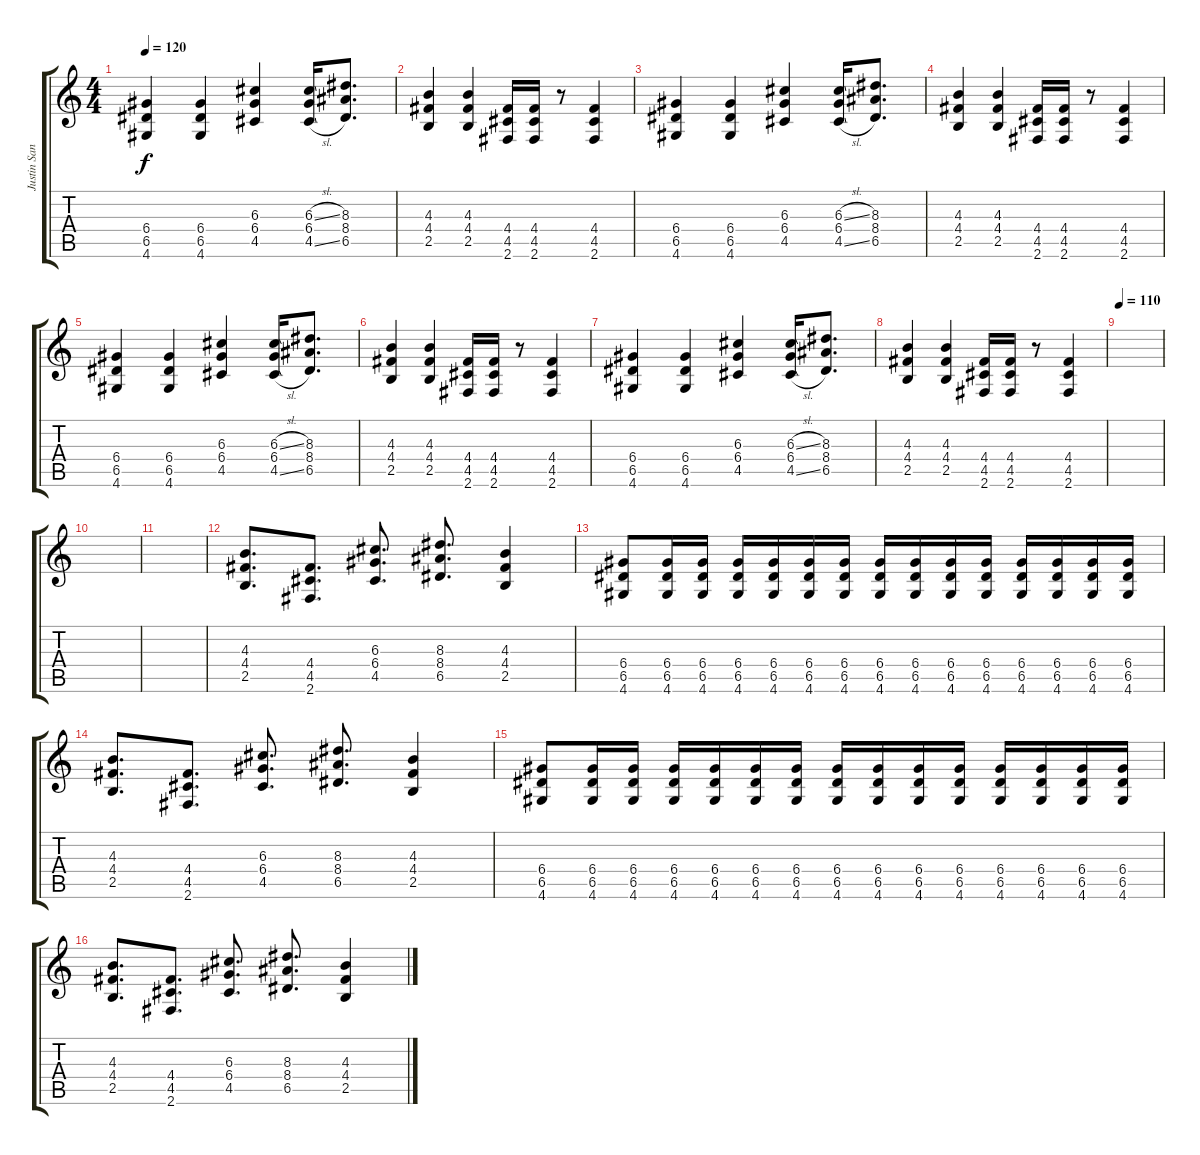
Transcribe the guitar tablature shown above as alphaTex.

\track ("Justin Sane" "Justin San") {instrument overdrivenguitar}
\staff {score tabs}
\tuning (E4 B3 G3 D3 A2 E2) {hide}
\ts (4 4)
\tempo 120
\clef g2
\ks c
(6.4 6.5 4.6).4{dy f} (6.4 6.5 4.6).4 (6.3 6.4 4.5).4 (6.3{sl} 6.4 4.5{sl}).16 (8.3 8.4 6.5).8{d} |
(4.3 4.4 2.5).4 (4.3 4.4 2.5).4 (4.4 4.5 2.6).16 (4.4 4.5 2.6).16 r.8 (4.4 4.5 2.6).4 |
(6.4 6.5 4.6).4 (6.4 6.5 4.6).4 (6.3 6.4 4.5).4 (6.3{sl} 6.4 4.5{sl}).16 (8.3 8.4 6.5).8{d} |
(4.3 4.4 2.5).4 (4.3 4.4 2.5).4 (4.4 4.5 2.6).16 (4.4 4.5 2.6).16 r.8 (4.4 4.5 2.6).4 |
(6.4 6.5 4.6).4 (6.4 6.5 4.6).4 (6.3 6.4 4.5).4 (6.3{sl} 6.4 4.5{sl}).16 (8.3 8.4 6.5).8{d} |
(4.3 4.4 2.5).4 (4.3 4.4 2.5).4 (4.4 4.5 2.6).16 (4.4 4.5 2.6).16 r.8 (4.4 4.5 2.6).4 |
(6.4 6.5 4.6).4 (6.4 6.5 4.6).4 (6.3 6.4 4.5).4 (6.3{sl} 6.4 4.5{sl}).16 (8.3 8.4 6.5).8{d} |
(4.3 4.4 2.5).4 (4.3 4.4 2.5).4 (4.4 4.5 2.6).16 (4.4 4.5 2.6).16 r.8 (4.4 4.5 2.6).4 |
\tempo 110
|
|
|
(4.3 4.4 2.5).8{d} (4.4 4.5 2.6).8{d} (6.3 6.4 4.5).8{d} (8.3 8.4 6.5).8{d} (4.3 4.4 2.5).4 |
(6.4 6.5 4.6).8 (6.4 6.5 4.6).16 (6.4 6.5 4.6).16 (6.4 6.5 4.6).16 (6.4 6.5 4.6).16 (6.4 6.5 4.6).16 (6.4 6.5 4.6).16 (6.4 6.5 4.6).16 (6.4 6.5 4.6).16 (6.4 6.5 4.6).16 (6.4 6.5 4.6).16 (6.4 6.5 4.6).16 (6.4 6.5 4.6).16 (6.4 6.5 4.6).16 (6.4 6.5 4.6).16 |
(4.3 4.4 2.5).8{d} (4.4 4.5 2.6).8{d} (6.3 6.4 4.5).8{d} (8.3 8.4 6.5).8{d} (4.3 4.4 2.5).4 |
(6.4 6.5 4.6).8 (6.4 6.5 4.6).16 (6.4 6.5 4.6).16 (6.4 6.5 4.6).16 (6.4 6.5 4.6).16 (6.4 6.5 4.6).16 (6.4 6.5 4.6).16 (6.4 6.5 4.6).16 (6.4 6.5 4.6).16 (6.4 6.5 4.6).16 (6.4 6.5 4.6).16 (6.4 6.5 4.6).16 (6.4 6.5 4.6).16 (6.4 6.5 4.6).16 (6.4 6.5 4.6).16 |
(4.3 4.4 2.5).8{d} (4.4 4.5 2.6).8{d} (6.3 6.4 4.5).8{d} (8.3 8.4 6.5).8{d} (4.3 4.4 2.5).4
